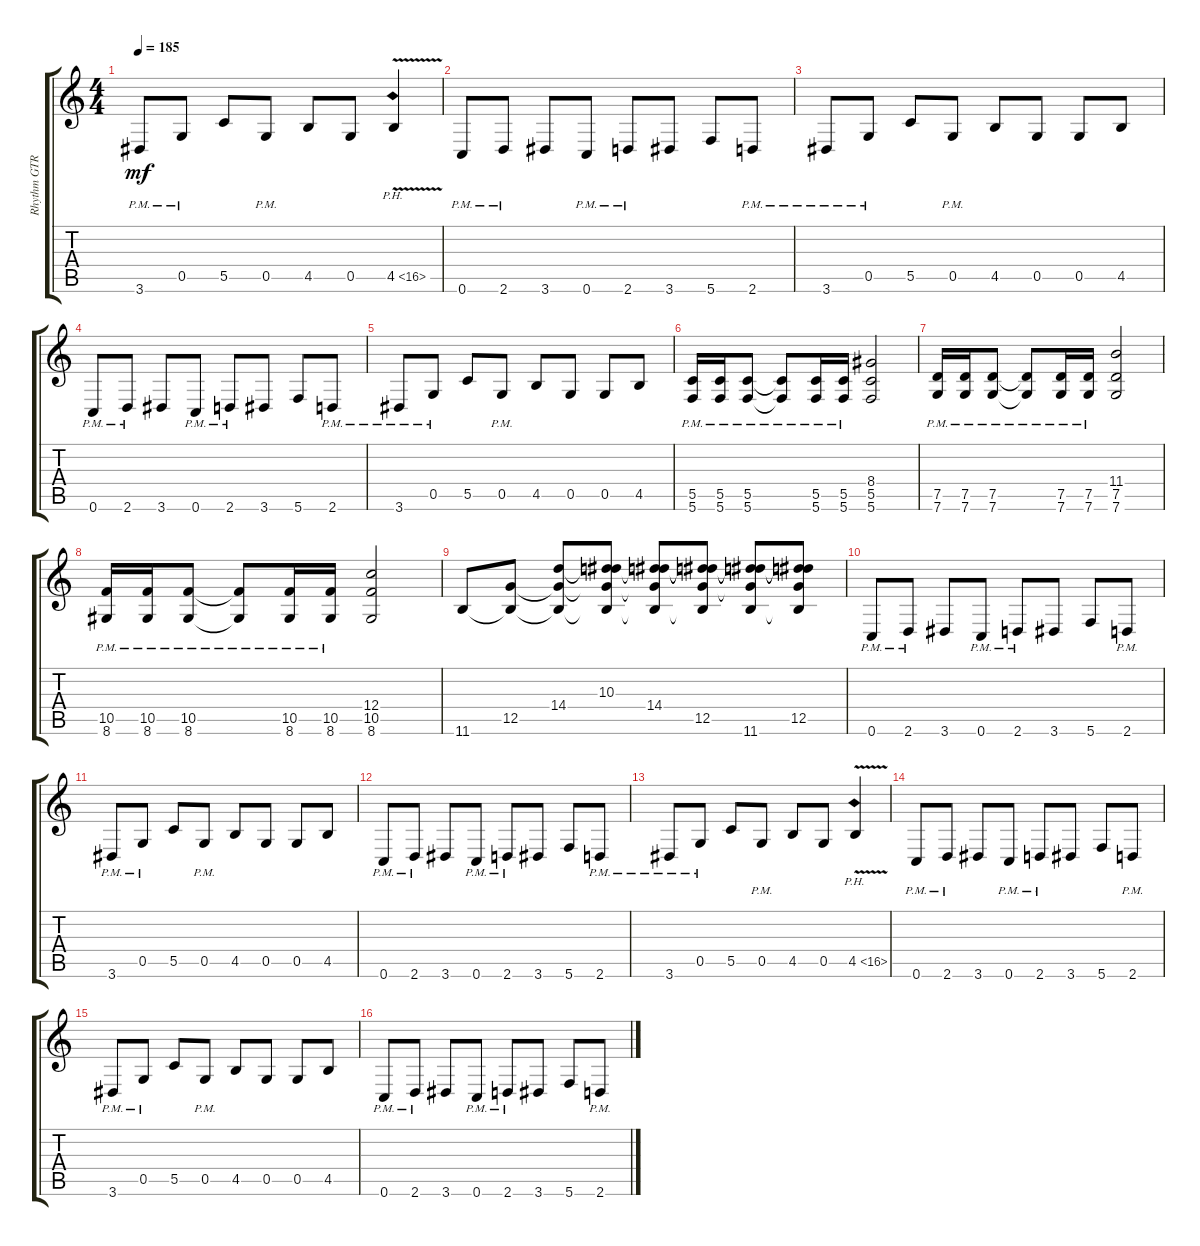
\track ("Rhythm GTR 2" "Rhythm GTR") {instrument overdrivenguitar}
\staff {score tabs}
\tuning (D4 A3 F3 C3 G2 C2) {hide}
\ts (4 4)
\tempo 185
\clef g2
\ks aminor
3.6{pm}.8{dy mf} 0.5{pm}.8 5.5.8 0.5{pm}.8 4.5.8 0.5.8 4.5{ph 12 v}.4 |
0.6{pm}.8 2.6{pm}.8 3.6.8 0.6{pm}.8 2.6{pm}.8 3.6.8 5.6.8 2.6{pm}.8 |
3.6{pm}.8 0.5{pm}.8 5.5.8 0.5{pm}.8 4.5.8 0.5.8 0.5.8 4.5.8 |
0.6{pm}.8 2.6{pm}.8 3.6.8 0.6{pm}.8 2.6{pm}.8 3.6.8 5.6.8 2.6{pm}.8 |
3.6{pm}.8 0.5{pm}.8 5.5.8 0.5{pm}.8 4.5.8 0.5.8 0.5.8 4.5.8 |
(5.5{pm} 5.6{pm}).16 (5.5{pm} 5.6{pm}).16 (5.5{pm} 5.6{pm}).8 (5.5{pm t} 5.6{pm t}).8 (5.5{pm} 5.6{pm}).16 (5.5{pm} 5.6{pm}).16 (8.4 5.5 5.6).2 |
(7.5{pm} 7.6{pm}).16 (7.5{pm} 7.6{pm}).16 (7.5{pm} 7.6{pm}).8 (7.5{pm t} 7.6{pm t}).8 (7.5{pm} 7.6{pm}).16 (7.5{pm} 7.6{pm}).16 (11.4 7.5 7.6).2 |
(10.5{pm} 8.6{pm}).16 (10.5{pm} 8.6{pm}).16 (10.5{pm} 8.6{pm}).8 (10.5{pm t} 8.6{pm t}).8 (10.5{pm} 8.6{pm}).16 (10.5{pm} 8.6{pm}).16 (12.4 10.5 8.6).2 |
11.6.8 (12.5 11.6{t}).8 (14.4 12.5{t} 11.6{t}).8 (10.3 14.4{t} 12.5{t} 11.6{t}).8 (10.3{t} 14.4 12.5{t} 11.6{t}).8 (10.3{t} 14.4{t} 12.5 11.6{t}).8 (10.3{t} 14.4{t} 12.5{t} 11.6).8 (10.3{t} 14.4{t} 12.5 11.6{t}).8 |
0.6{pm}.8 2.6{pm}.8 3.6.8 0.6{pm}.8 2.6{pm}.8 3.6.8 5.6.8 2.6{pm}.8 |
3.6{pm}.8 0.5{pm}.8 5.5.8 0.5{pm}.8 4.5.8 0.5.8 0.5.8 4.5.8 |
0.6{pm}.8 2.6{pm}.8 3.6.8 0.6{pm}.8 2.6{pm}.8 3.6.8 5.6.8 2.6{pm}.8 |
3.6{pm}.8 0.5{pm}.8 5.5.8 0.5{pm}.8 4.5.8 0.5.8 4.5{ph 12 v}.4 |
0.6{pm}.8 2.6{pm}.8 3.6.8 0.6{pm}.8 2.6{pm}.8 3.6.8 5.6.8 2.6{pm}.8 |
3.6{pm}.8 0.5{pm}.8 5.5.8 0.5{pm}.8 4.5.8 0.5.8 0.5.8 4.5.8 |
0.6{pm}.8 2.6{pm}.8 3.6.8 0.6{pm}.8 2.6{pm}.8 3.6.8 5.6.8 2.6{pm}.8
